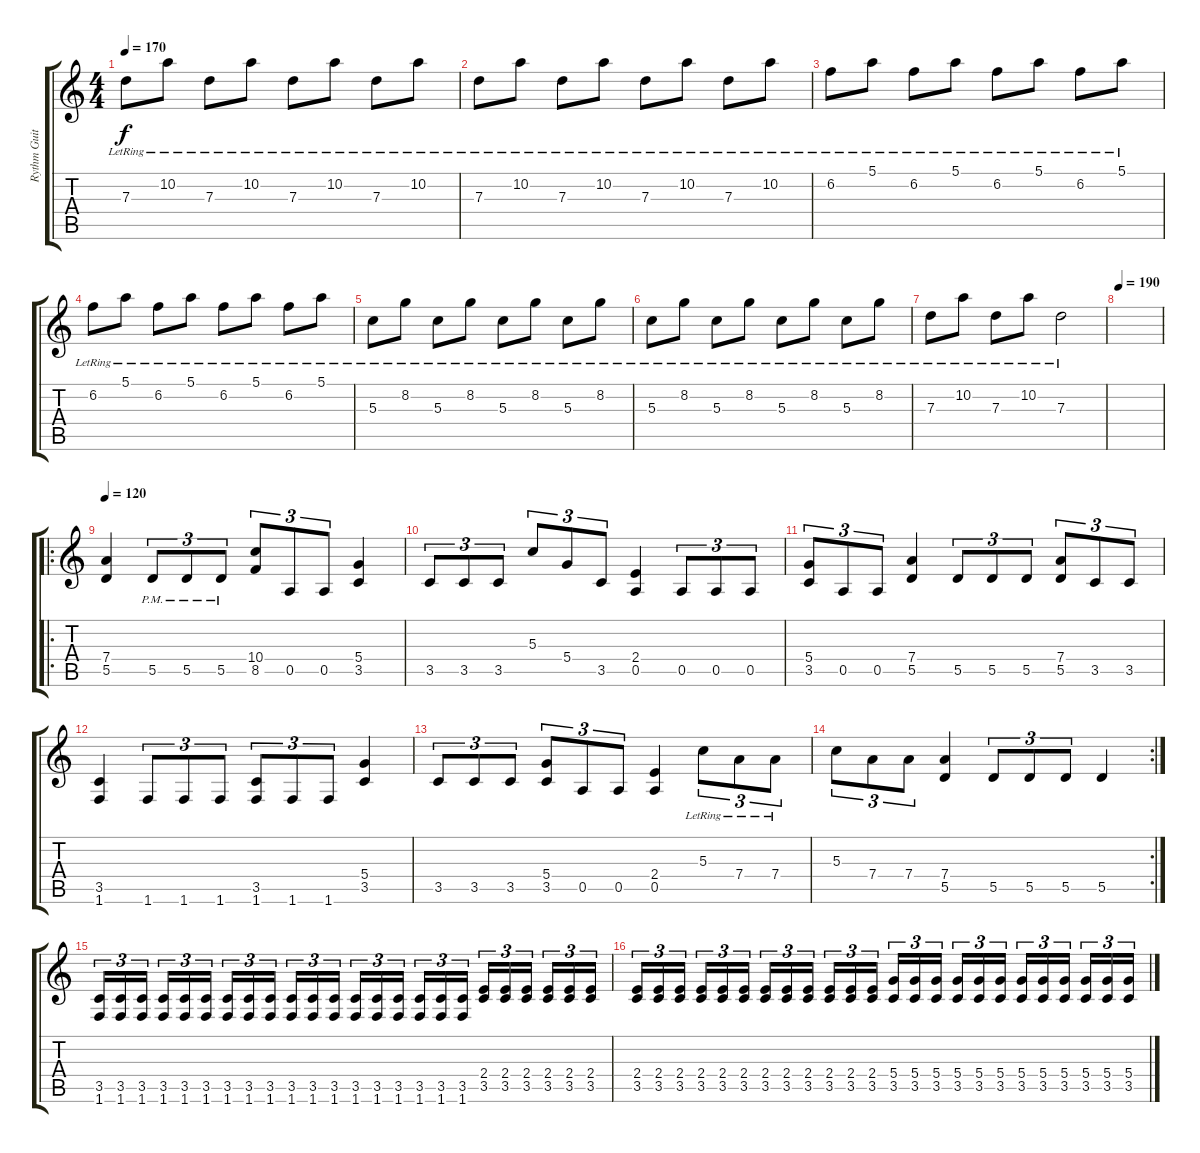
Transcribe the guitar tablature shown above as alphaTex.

\track ("Rythm Guitar" "Rythm Guit") {instrument distortionguitar}
\staff {score tabs}
\tuning (E4 B3 G3 D3 A2 E2) {hide}
\ts (4 4)
\tempo 170
\clef g2
\ks c
7.3{lr}.8{dy f} 10.2{lr}.8 7.3{lr}.8 10.2{lr}.8 7.3{lr}.8 10.2{lr}.8 7.3{lr}.8 10.2{lr}.8 |
7.3{lr}.8 10.2{lr}.8 7.3{lr}.8 10.2{lr}.8 7.3{lr}.8 10.2{lr}.8 7.3{lr}.8 10.2{lr}.8 |
6.2{lr}.8 5.1{lr}.8 6.2{lr}.8 5.1{lr}.8 6.2{lr}.8 5.1{lr}.8 6.2{lr}.8 5.1{lr}.8 |
6.2{lr}.8 5.1{lr}.8 6.2{lr}.8 5.1{lr}.8 6.2{lr}.8 5.1{lr}.8 6.2{lr}.8 5.1{lr}.8 |
5.3{lr}.8 8.2{lr}.8 5.3{lr}.8 8.2{lr}.8 5.3{lr}.8 8.2{lr}.8 5.3{lr}.8 8.2{lr}.8 |
5.3{lr}.8 8.2{lr}.8 5.3{lr}.8 8.2{lr}.8 5.3{lr}.8 8.2{lr}.8 5.3{lr}.8 8.2{lr}.8 |
7.3{lr}.8 10.2{lr}.8 7.3{lr}.8 10.2{lr}.8 7.3{lr}.2 |
\tempo 190
|
\ro
\tempo 120
(7.4 5.5).4 5.5{pm}.8{tu (3 2)} 5.5{pm}.8{tu (3 2)} 5.5{pm}.8{tu (3 2)} (10.4 8.5).8{tu (3 2)} 0.5.8{tu (3 2)} 0.5.8{tu (3 2)} (5.4 3.5).4 |
3.5.8{tu (3 2)} 3.5.8{tu (3 2)} 3.5.8{tu (3 2)} 5.3.8{tu (3 2)} 5.4.8{tu (3 2)} 3.5.8{tu (3 2)} (2.4 0.5).4 0.5.8{tu (3 2)} 0.5.8{tu (3 2)} 0.5.8{tu (3 2)} |
(5.4 3.5).8{tu (3 2)} 0.5.8{tu (3 2)} 0.5.8{tu (3 2)} (7.4 5.5).4 5.5.8{tu (3 2)} 5.5.8{tu (3 2)} 5.5.8{tu (3 2)} (7.4 5.5).8{tu (3 2)} 3.5.8{tu (3 2)} 3.5.8{tu (3 2)} |
(3.5 1.6).4 1.6.8{tu (3 2)} 1.6.8{tu (3 2)} 1.6.8{tu (3 2)} (3.5 1.6).8{tu (3 2)} 1.6.8{tu (3 2)} 1.6.8{tu (3 2)} (5.4 3.5).4 |
3.5.8{tu (3 2)} 3.5.8{tu (3 2)} 3.5.8{tu (3 2)} (5.4 3.5).8{tu (3 2)} 0.5.8{tu (3 2)} 0.5.8{tu (3 2)} (2.4 0.5).4 5.3{lr}.8{tu (3 2)} 7.4{lr}.8{tu (3 2)} 7.4{lr}.8{tu (3 2)} |
\rc 2
5.3.8{tu (3 2)} 7.4.8{tu (3 2)} 7.4.8{tu (3 2)} (7.4 5.5).4 5.5.8{tu (3 2)} 5.5.8{tu (3 2)} 5.5.8{tu (3 2)} 5.5.4 |
(3.5 1.6).16{tu (3 2)} (3.5 1.6).16{tu (3 2)} (3.5 1.6).16{tu (3 2) beam splitsecondary} (3.5 1.6).16{tu (3 2)} (3.5 1.6).16{tu (3 2)} (3.5 1.6).16{tu (3 2)} (3.5 1.6).16{tu (3 2)} (3.5 1.6).16{tu (3 2)} (3.5 1.6).16{tu (3 2) beam splitsecondary} (3.5 1.6).16{tu (3 2)} (3.5 1.6).16{tu (3 2)} (3.5 1.6).16{tu (3 2)} (3.5 1.6).16{tu (3 2)} (3.5 1.6).16{tu (3 2)} (3.5 1.6).16{tu (3 2) beam splitsecondary} (3.5 1.6).16{tu (3 2)} (3.5 1.6).16{tu (3 2)} (3.5 1.6).16{tu (3 2)} (2.4 3.5).16{tu (3 2)} (2.4 3.5).16{tu (3 2)} (2.4 3.5).16{tu (3 2) beam splitsecondary} (2.4 3.5).16{tu (3 2)} (2.4 3.5).16{tu (3 2)} (2.4 3.5).16{tu (3 2)} |
(2.4 3.5).16{tu (3 2)} (2.4 3.5).16{tu (3 2)} (2.4 3.5).16{tu (3 2) beam splitsecondary} (2.4 3.5).16{tu (3 2)} (2.4 3.5).16{tu (3 2)} (2.4 3.5).16{tu (3 2)} (2.4 3.5).16{tu (3 2)} (2.4 3.5).16{tu (3 2)} (2.4 3.5).16{tu (3 2) beam splitsecondary} (2.4 3.5).16{tu (3 2)} (2.4 3.5).16{tu (3 2)} (2.4 3.5).16{tu (3 2)} (5.4 3.5).16{tu (3 2)} (5.4 3.5).16{tu (3 2)} (5.4 3.5).16{tu (3 2) beam splitsecondary} (5.4 3.5).16{tu (3 2)} (5.4 3.5).16{tu (3 2)} (5.4 3.5).16{tu (3 2)} (5.4 3.5).16{tu (3 2)} (5.4 3.5).16{tu (3 2)} (5.4 3.5).16{tu (3 2) beam splitsecondary} (5.4 3.5).16{tu (3 2)} (5.4 3.5).16{tu (3 2)} (5.4 3.5).16{tu (3 2)}
